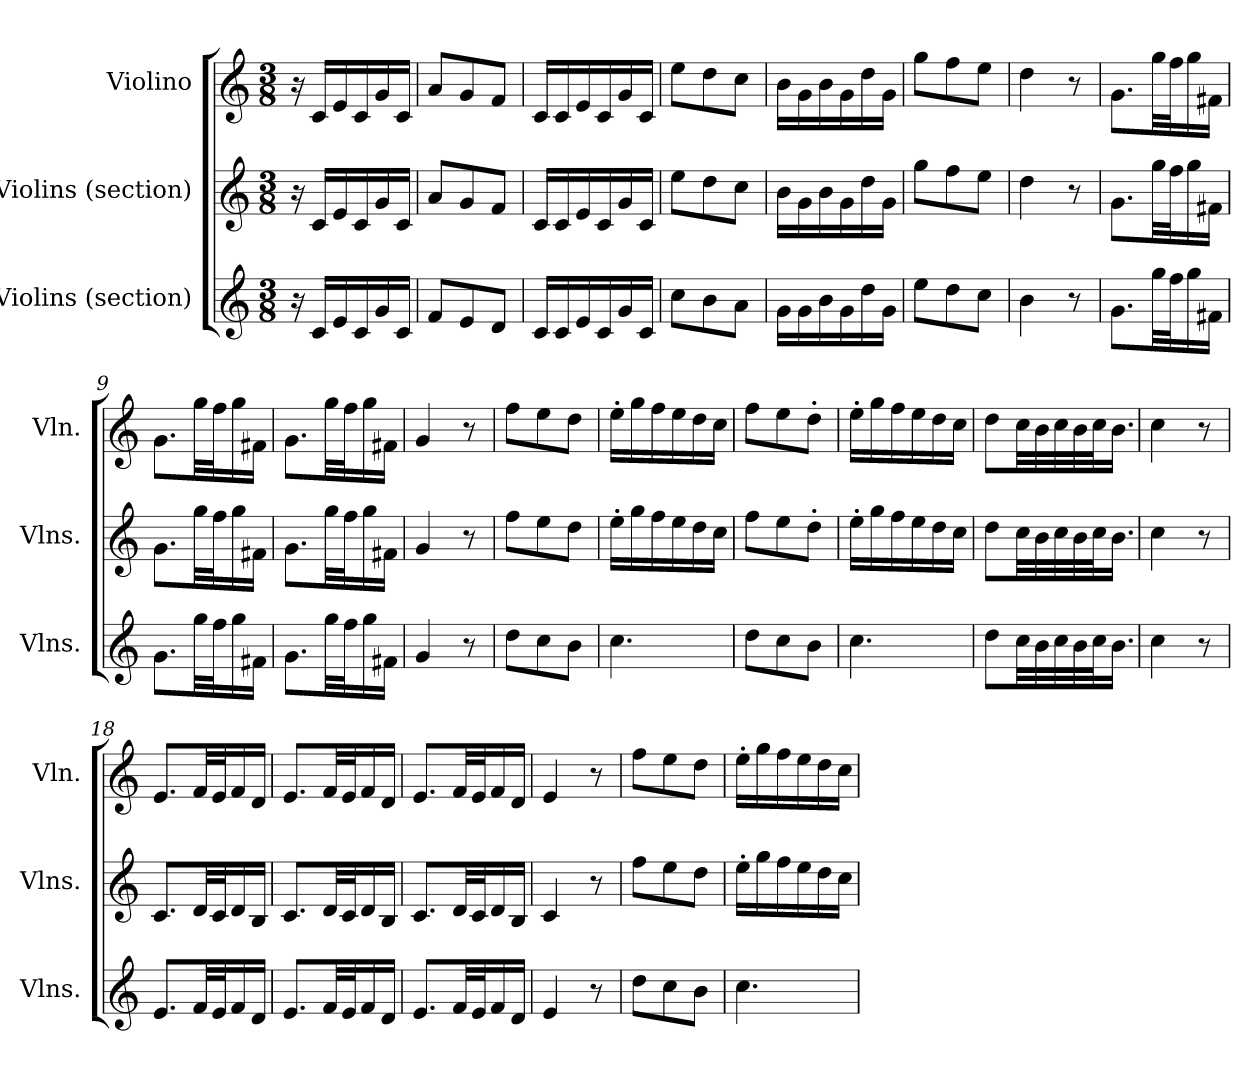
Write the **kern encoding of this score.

**kern	**kern	**kern
*part3	*part2	*part1
*staff3	*staff2	*staff1
*I"Violins (section)	*I"Violins (section)	*I"Violino
*I'Vlns.	*I'Vlns.	*I'Vln.
*clefG2	*clefG2	*clefG2
*k[]	*k[]	*k[]
*M3/8	*M3/8	*M3/8
*MM83	*MM83	*MM83
=1	=1	=1
16r	16r	16r
16c/LL	16c/LL	16c/LL
16e/	16e/	16e/
16c/	16c/	16c/
16g/	16g/	16g/
16c/JJ	16c/JJ	16c/JJ
=2	=2	=2
8f/L	8a/L	8a/L
8e/	8g/	8g/
8d/J	8f/J	8f/J
=3	=3	=3
16c/LL	16c/LL	16c/LL
16c/	16c/	16c/
16e/	16e/	16e/
16c/	16c/	16c/
16g/	16g/	16g/
16c/JJ	16c/JJ	16c/JJ
=4	=4	=4
8cc\L	8ee\L	8ee\L
8b\	8dd\	8dd\
8a\J	8cc\J	8cc\J
=5	=5	=5
16g\LL	16b\LL	16b\LL
16g\	16g\	16g\
16b\	16b\	16b\
16g\	16g\	16g\
16dd\	16dd\	16dd\
16g\JJ	16g\JJ	16g\JJ
=6	=6	=6
8ee\L	8gg\L	8gg\L
8dd\	8ff\	8ff\
8cc\J	8ee\J	8ee\J
=7	=7	=7
4b\	4dd\	4dd\
8r	8r	8r
!!LO:LB:g=z
=8	=8	=8
8.g\L	8.g\L	8.g\L
32gg\LL	32gg\LL	32gg\LL
32ff\J	32ff\J	32ff\J
16gg\	16gg\	16gg\
16f#X\JJ	16f#X\JJ	16f#X\JJ
=9	=9	=9
8.g\L	8.g\L	8.g\L
32gg\LL	32gg\LL	32gg\LL
32ff\J	32ff\J	32ff\J
16gg\	16gg\	16gg\
16f#X\JJ	16f#X\JJ	16f#X\JJ
=10	=10	=10
8.g\L	8.g\L	8.g\L
32gg\LL	32gg\LL	32gg\LL
32ff\J	32ff\J	32ff\J
16gg\	16gg\	16gg\
16f#X\JJ	16f#X\JJ	16f#X\JJ
=11	=11	=11
4g/	4g/	4g/
8r	8r	8r
=12	=12	=12
8dd\L	8ff\L	8ff\L
8cc\	8ee\	8ee\
8b\J	8dd\J	8dd\J
=13	=13	=13
4.cc\	16ee'\LL	16ee'\LL
.	16gg\	16gg\
.	16ff\	16ff\
.	16ee\	16ee\
.	16dd\	16dd\
.	16cc\JJ	16cc\JJ
=14	=14	=14
8dd\L	8ff\L	8ff\L
8cc\	8ee\	8ee\
8b\J	8dd'\J	8dd'\J
!!LO:LB:g=z
=15	=15	=15
4.cc\	16ee'\LL	16ee'\LL
.	16gg\	16gg\
.	16ff\	16ff\
.	16ee\	16ee\
.	16dd\	16dd\
.	16cc\JJ	16cc\JJ
=16	=16	=16
8dd\L	8dd\L	8dd\L
32cc\LL	32cc\LL	32cc\LL
32b\	32b\	32b\
32cc\	32cc\	32cc\
32b\	32b\	32b\
32cc\J	32cc\J	32cc\J
16.b\JJ	16.b\JJ	16.b\JJ
=17	=17	=17
4cc\	4cc\	4cc\
8r	8r	8r
=18	=18	=18
8.e/L	8.c/L	8.e/L
32f/LL	32d/LL	32f/LL
32e/J	32c/J	32e/J
16f/	16d/	16f/
16d/JJ	16B/JJ	16d/JJ
=19	=19	=19
8.e/L	8.c/L	8.e/L
32f/LL	32d/LL	32f/LL
32e/J	32c/J	32e/J
16f/	16d/	16f/
16d/JJ	16B/JJ	16d/JJ
=20	=20	=20
8.e/L	8.c/L	8.e/L
32f/LL	32d/LL	32f/LL
32e/J	32c/J	32e/J
16f/	16d/	16f/
16d/JJ	16B/JJ	16d/JJ
=21	=21	=21
4e/	4c/	4e/
8r	8r	8r
!!LO:LB:g=z
=22	=22	=22
8dd\L	8ff\L	8ff\L
8cc\	8ee\	8ee\
8b\J	8dd\J	8dd\J
=23	=23	=23
4.cc\	16ee'\LL	16ee'\LL
.	16gg\	16gg\
.	16ff\	16ff\
.	16ee\	16ee\
.	16dd\	16dd\
.	16cc\JJ	16cc\JJ
=	=	=
*-	*-	*-
